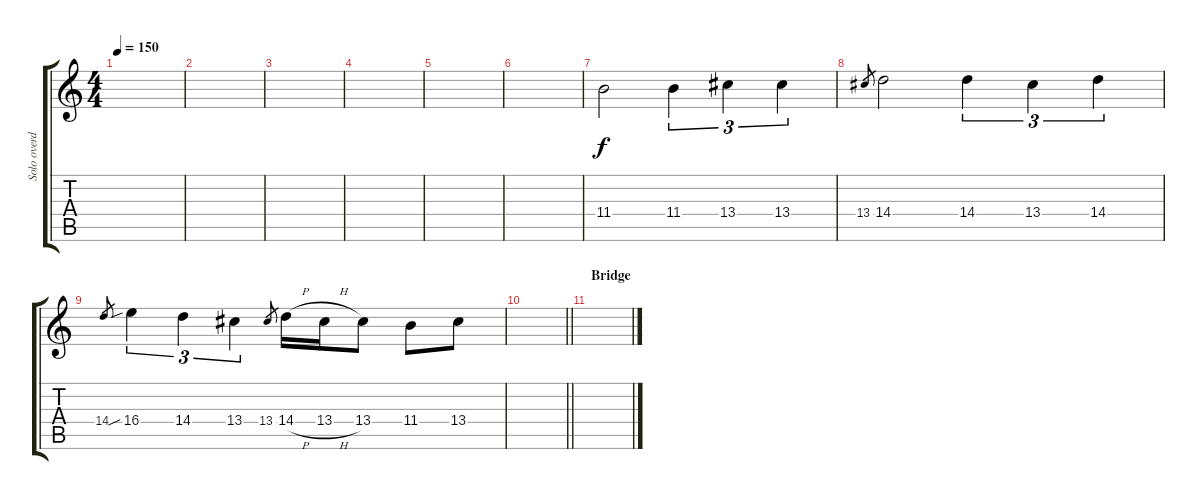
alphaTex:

\track ("Solo overdub" "Solo overd") {instrument distortionguitar}
\staff {score tabs}
\tuning (D4 A3 F3 C3 G2 D2) {hide}
\ts (4 4)
\tempo 150
\clef g2
\ks c
|
|
|
|
|
|
11.4.2 11.4.4{tu (3 2)} 13.4.4{tu (3 2)} 13.4.4{tu (3 2)} |
13.4.8{gr} 14.4.2 14.4.4{tu (3 2)} 13.4.4{tu (3 2)} 14.4.4{tu (3 2)} |
14.4.8{gr} 16.4{sib}.4{tu (3 2)} 14.4.4{tu (3 2)} 13.4.4{tu (3 2)} 13.4.8{gr} 14.4{h}.16 13.4{h}.16 13.4.8 11.4.8 13.4.8 |
\barLineRight lightlight
|
\section ("" "Bridge")
